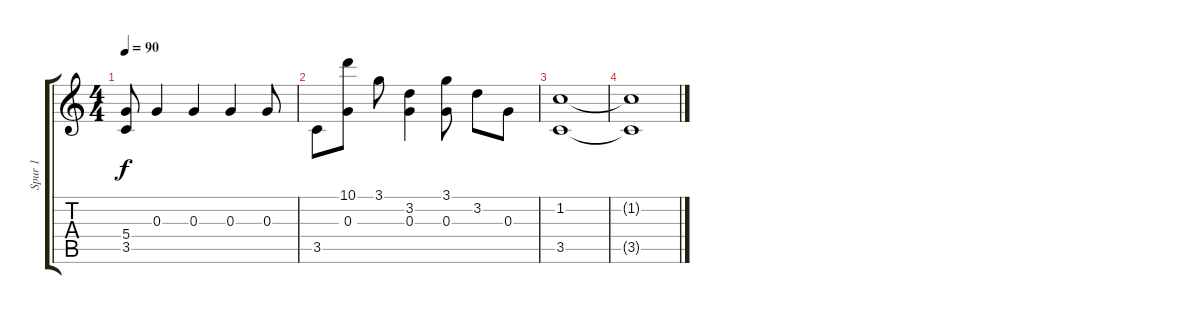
\track ("Spur 1" "Spur 1") {instrument acousticguitarsteel}
\staff {score tabs}
\tuning (E4 B3 G3 D3 A2 E2) {hide}
\ts (4 4)
\tempo 90
\clef g2
\ks c
(5.4 3.5).8{dy f} 0.3.4 0.3.4 0.3.4 0.3.8 |
3.5.8 (10.1 0.3).8 3.1.8 (3.2 0.3).4 (3.1 0.3).8 3.2.8 0.3.8 |
(1.2 3.5).1 |
(1.2{t} 3.5{t}).1
